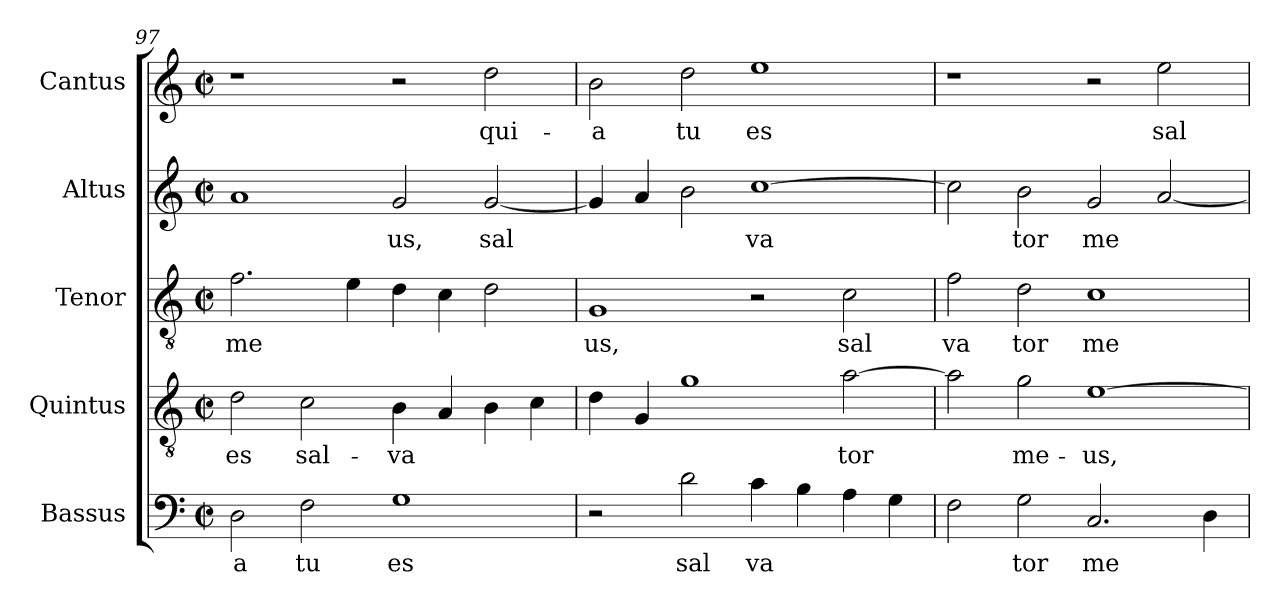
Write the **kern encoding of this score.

**kern	**text	**kern	**text	**kern	**text	**kern	**text	**kern	**text
*part5	*part5	*part4	*part4	*part3	*part3	*part2	*part2	*part1	*part1
*staff5	*staff5	*staff4	*staff4	*staff3	*staff3	*staff2	*staff2	*staff1	*staff1
*I"Bassus	*	*I"Quintus	*	*I"Tenor	*	*I"Altus	*	*I"Cantus	*
*clefF4	*	*clefGv2	*	*clefGv2	*	*clefG2	*	*clefG2	*
*k[]	*	*k[]	*	*k[]	*	*k[]	*	*k[]	*
*C:	*	*C:	*	*C:	*	*C:	*	*C:	*
*M2/2	*	*M2/2	*	*M2/2	*	*M2/2	*	*M2/2	*
*met(c|)	*	*met(c|)	*	*met(c|)	*	*met(c|)	*	*met(c|)	*
=97	=97	=97	=97	=97	=97	=97	=97	=97	=97
!	!LO:LY:b:cj	!	!LO:LY:b:cj	!	!LO:LY:b:cj	!	!LO:LY:b:cj	!	!
2D\	a	2d\	es	2.f\	me	1a	.	1r	.
!	!LO:LY:b:cj	!	!LO:LY:b:cj	!	!	!	!	!	!
2F\	tu	2c\	sal-	.	.	.	.	.	.
!	!	!	!	!	!LO:LY:b:cj	!	!	!	!
.	.	.	.	4e\	.	.	.	.	.
!	!LO:LY:b:cj	!	!LO:LY:b:cj	!	!LO:LY:b:cj	!	!LO:LY:b:cj	!	!
1G	es	4B\	-va-	4d\	.	2g/	us,	2r	.
!	!	!	!LO:LY:b:cj	!	!LO:LY:b:cj	!	!	!	!
.	.	4A/	--	4c\	.	.	.	.	.
!	!	!	!LO:LY:b:cj	!	!LO:LY:b:cj	!	!LO:LY:b:cj	!	!LO:LY:b:cj
.	.	4B\	--	2d\	.	[<2g/	sal	2dd\	qui-
!	!	!	!LO:LY:b:cj	!	!	!	!	!	!
.	.	4c\	--	.	.	.	.	.	.
=98	=98	=98	=98	=98	=98	=98	=98	=98	=98
!	!	!	!LO:LY:b:cj	!	!LO:LY:b:cj	!	!LO:LY:b:cj	!	!LO:LY:b:cj
2r	.	4d\	--	1G	us,	4g/]	.	2b\	-a
!	!	!	!LO:LY:b:cj	!	!	!	!LO:LY:b:cj	!	!
.	.	4G/	--	.	.	4a/	.	.	.
!	!LO:LY:b:cj	!	!LO:LY:b:cj	!	!	!	!LO:LY:b:cj	!	!LO:LY:b:cj
2d\	sal	1g	--	.	.	2b\	.	2dd\	tu
!	!LO:LY:b:cj	!	!	!	!	!	!LO:LY:b:cj	!	!LO:LY:b:cj
4c\	va	.	.	2r	.	[>1cc	va	1ee	es
!	!LO:LY:b:cj	!	!	!	!	!	!	!	!
4B\	.	.	.	.	.	.	.	.	.
!	!LO:LY:b:cj	!	!LO:LY:b:cj	!	!LO:LY:b:cj	!	!	!	!
4A\	.	[>2a\	-tor	2c\	sal	.	.	.	.
!	!LO:LY:b:cj	!	!	!	!	!	!	!	!
4G\	.	.	.	.	.	.	.	.	.
=99	=99	=99	=99	=99	=99	=99	=99	=99	=99
!	!LO:LY:b:cj	!	!LO:LY:b:cj	!	!LO:LY:b:cj	!	!LO:LY:b:cj	!	!
2F\	.	2a\]	.	2f\	va	2cc\]	.	1r	.
!	!LO:LY:b:cj	!	!LO:LY:b:cj	!	!LO:LY:b:cj	!	!LO:LY:b:cj	!	!
2G\	tor	2g\	me-	2d\	tor	2b\	tor	.	.
!	!LO:LY:b:cj	!	!LO:LY:b:cj	!	!LO:LY:b:cj	!	!LO:LY:b:cj	!	!
2.C/	me	[<1e	-us,	1c	me	2g/	me	2r	.
!	!	!	!	!	!	!	!LO:LY:b:cj	!	!LO:LY:b:cj
.	.	.	.	.	.	[<2a/	.	2ee\	sal-
!	!LO:LY:b:cj	!	!	!	!	!	!	!	!
4D\	.	.	.	.	.	.	.	.	.
=	=	=	=	=	=	=	=	=	=
*-	*-	*-	*-	*-	*-	*-	*-	*-	*-
